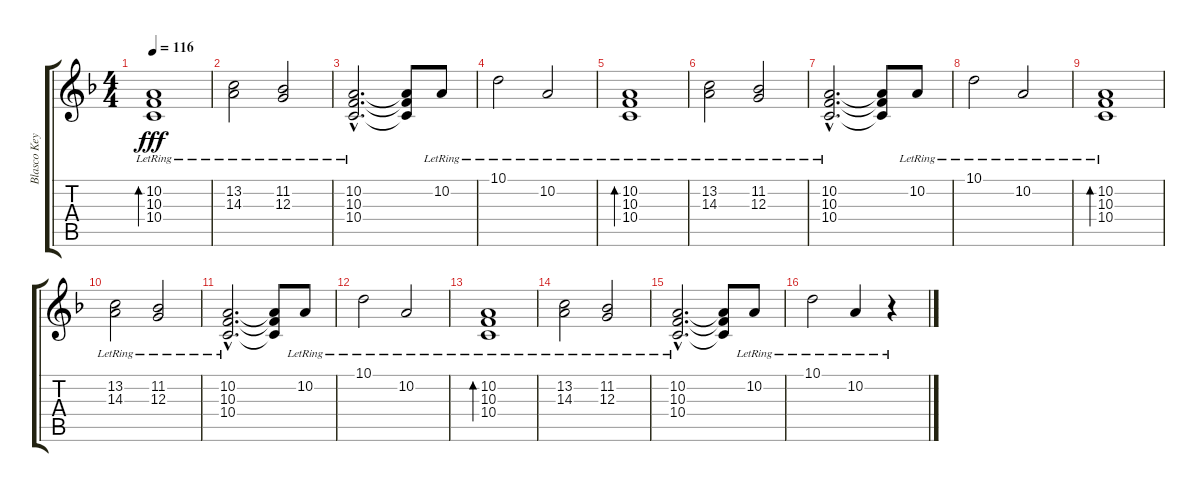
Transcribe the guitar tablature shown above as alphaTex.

\track ("Blasco Keyboard" "Blasco Key") {instrument electricpiano1}
\staff {score tabs}
\tuning (E4 B3 G3 D3 A2 E2) {hide}
\ts (4 4)
\tempo 116
\clef g2
\ks f
(10.2{lr} 10.3{lr} 10.4{lr}).1{bd 30 dy fff} |
(13.2{lr} 14.3{lr}).2 (11.2{lr} 12.3{lr}).2 |
(10.2{hac lr} 10.3{hac lr} 10.4{hac lr}).2{d} (10.2{t} 10.3{t} 10.4{t}).8 10.2{lr}.8 |
10.1{lr}.2 10.2{lr}.2 |
(10.2{lr} 10.3{lr} 10.4{lr}).1{bd 30} |
(13.2{lr} 14.3{lr}).2 (11.2{lr} 12.3{lr}).2 |
(10.2{hac lr} 10.3{hac lr} 10.4{hac lr}).2{d} (10.2{t} 10.3{t} 10.4{t}).8 10.2{lr}.8 |
10.1{lr}.2 10.2{lr}.2 |
(10.2{lr} 10.3{lr} 10.4{lr}).1{bd 30} |
(13.2{lr} 14.3{lr}).2 (11.2{lr} 12.3{lr}).2 |
(10.2{hac lr} 10.3{hac lr} 10.4{hac lr}).2{d} (10.2{t} 10.3{t} 10.4{t}).8 10.2{lr}.8 |
10.1{lr}.2 10.2{lr}.2 |
(10.2{lr} 10.3{lr} 10.4{lr}).1{bd 30} |
(13.2{lr} 14.3{lr}).2 (11.2{lr} 12.3{lr}).2 |
(10.2{hac lr} 10.3{hac lr} 10.4{hac lr}).2{d} (10.2{t} 10.3{t} 10.4{t}).8 10.2{lr}.8 |
10.1{lr}.2 10.2{lr}.4 r.4
